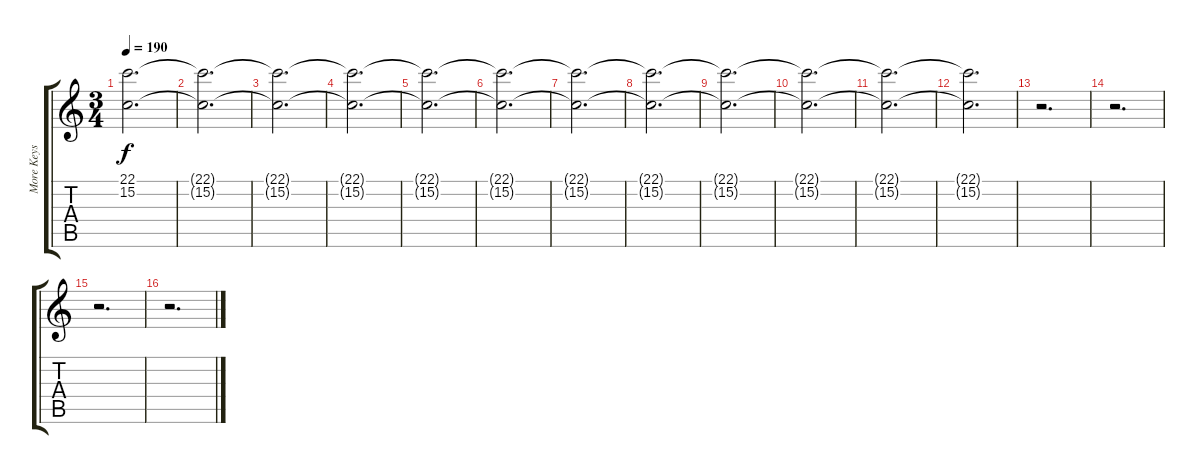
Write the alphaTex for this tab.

\track ("More Keys" "More Keys") {instrument stringensemble1}
\staff {score tabs}
\tuning (D4 A3 F3 C3 G2 C2) {hide}
\ts (3 4)
\tempo 190
\clef g2
\ks c
(22.1{t} 15.2{t}).2{d dy f} |
(22.1{t} 15.2{t}).2{d} |
(22.1{t} 15.2{t}).2{d} |
(22.1{t} 15.2{t}).2{d} |
(22.1{t} 15.2{t}).2{d} |
(22.1{t} 15.2{t}).2{d} |
(22.1{t} 15.2{t}).2{d} |
(22.1{t} 15.2{t}).2{d} |
(22.1{t} 15.2{t}).2{d} |
(22.1{t} 15.2{t}).2{d} |
(22.1{t} 15.2{t}).2{d} |
(22.1{t} 15.2{t}).2{d} |
r.2{d} |
r.2{d} |
r.2{d} |
r.2{d}
